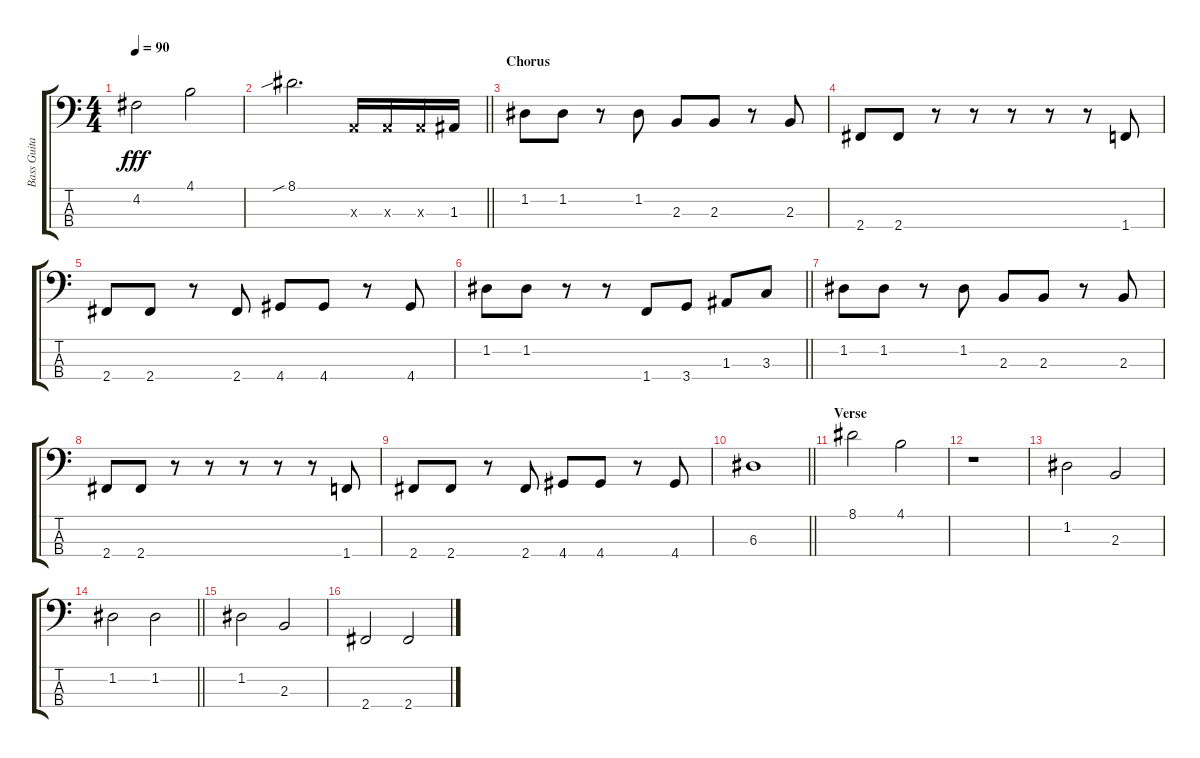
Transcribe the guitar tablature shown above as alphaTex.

\track ("Bass Guitar" "Bass Guita") {instrument electricbassfinger}
\staff {score tabs}
\tuning (G2 D2 A1 E1) {hide}
\ts (4 4)
\tempo 90
\clef f4
\ks c
4.2.2{dy fff} 4.1.2 |
\barLineRight lightlight
8.1{sib}.2{d} 0.3{x}.16 0.3{x}.16 0.3{x}.16 1.3.16 |
\section ("" "Chorus")
1.2.8 1.2.8 r.8 1.2.8 2.3.8 2.3.8 r.8 2.3.8 |
2.4.8 2.4.8 r.8 r.8 r.8 r.8 r.8 1.4.8 |
2.4.8 2.4.8 r.8 2.4.8 4.4.8 4.4.8 r.8 4.4.8 |
\barLineRight lightlight
1.2.8 1.2.8 r.8 r.8 1.4.8 3.4.8 1.3.8 3.3.8 |
1.2.8 1.2.8 r.8 1.2.8 2.3.8 2.3.8 r.8 2.3.8 |
2.4.8 2.4.8 r.8 r.8 r.8 r.8 r.8 1.4.8 |
2.4.8 2.4.8 r.8 2.4.8 4.4.8 4.4.8 r.8 4.4.8 |
\barLineRight lightlight
6.3.1 |
\section ("" "Verse")
8.1.2 4.1.2 |
r.1 |
1.2.2 2.3.2 |
\barLineRight lightlight
1.2.2 1.2.2 |
1.2.2 2.3.2 |
2.4.2 2.4.2
